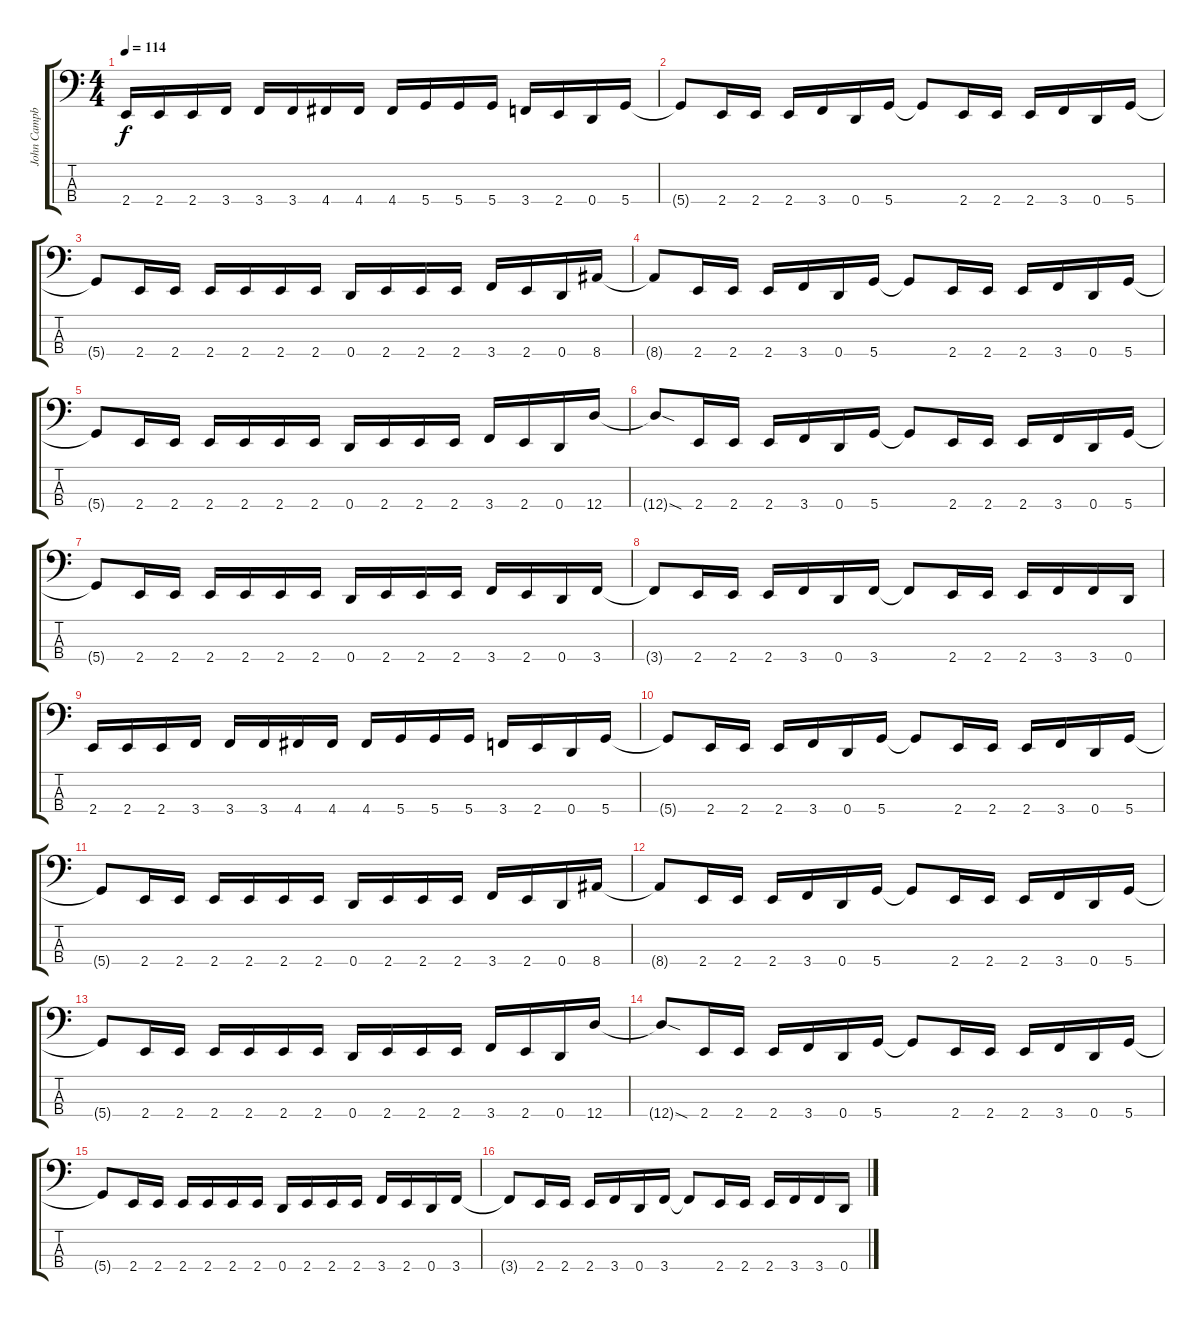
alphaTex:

\track ("John Campbell (Bass)" "John Campb") {instrument electricbassfinger}
\staff {score tabs}
\tuning (G2 D2 A1 D1) {hide}
\ts (4 4)
\tempo 114
\clef f4
\ks c
2.4.16{dy f} 2.4.16 2.4.16 3.4.16 3.4.16 3.4.16 4.4.16 4.4.16 4.4.16 5.4.16 5.4.16 5.4.16 3.4.16 2.4.16 0.4.16 5.4.16 |
5.4{t}.8 2.4.16 2.4.16 2.4.16 3.4.16 0.4.16 5.4.16 5.4{t}.8 2.4.16 2.4.16 2.4.16 3.4.16 0.4.16 5.4.16 |
5.4{t}.8 2.4.16 2.4.16 2.4.16 2.4.16 2.4.16 2.4.16 0.4.16 2.4.16 2.4.16 2.4.16 3.4.16 2.4.16 0.4.16 8.4.16 |
8.4{t}.8 2.4.16 2.4.16 2.4.16 3.4.16 0.4.16 5.4.16 5.4{t}.8 2.4.16 2.4.16 2.4.16 3.4.16 0.4.16 5.4.16 |
5.4{t}.8 2.4.16 2.4.16 2.4.16 2.4.16 2.4.16 2.4.16 0.4.16 2.4.16 2.4.16 2.4.16 3.4.16 2.4.16 0.4.16 12.4.16 |
12.4{sod t}.8 2.4.16 2.4.16 2.4.16 3.4.16 0.4.16 5.4.16 5.4{t}.8 2.4.16 2.4.16 2.4.16 3.4.16 0.4.16 5.4.16 |
5.4{t}.8 2.4.16 2.4.16 2.4.16 2.4.16 2.4.16 2.4.16 0.4.16 2.4.16 2.4.16 2.4.16 3.4.16 2.4.16 0.4.16 3.4.16 |
3.4{t}.8 2.4.16 2.4.16 2.4.16 3.4.16 0.4.16 3.4.16 3.4{t}.8 2.4.16 2.4.16 2.4.16 3.4.16 3.4.16 0.4.16 |
2.4.16 2.4.16 2.4.16 3.4.16 3.4.16 3.4.16 4.4.16 4.4.16 4.4.16 5.4.16 5.4.16 5.4.16 3.4.16 2.4.16 0.4.16 5.4.16 |
5.4{t}.8 2.4.16 2.4.16 2.4.16 3.4.16 0.4.16 5.4.16 5.4{t}.8 2.4.16 2.4.16 2.4.16 3.4.16 0.4.16 5.4.16 |
5.4{t}.8 2.4.16 2.4.16 2.4.16 2.4.16 2.4.16 2.4.16 0.4.16 2.4.16 2.4.16 2.4.16 3.4.16 2.4.16 0.4.16 8.4.16 |
8.4{t}.8 2.4.16 2.4.16 2.4.16 3.4.16 0.4.16 5.4.16 5.4{t}.8 2.4.16 2.4.16 2.4.16 3.4.16 0.4.16 5.4.16 |
5.4{t}.8 2.4.16 2.4.16 2.4.16 2.4.16 2.4.16 2.4.16 0.4.16 2.4.16 2.4.16 2.4.16 3.4.16 2.4.16 0.4.16 12.4.16 |
12.4{sod t}.8 2.4.16 2.4.16 2.4.16 3.4.16 0.4.16 5.4.16 5.4{t}.8 2.4.16 2.4.16 2.4.16 3.4.16 0.4.16 5.4.16 |
5.4{t}.8 2.4.16 2.4.16 2.4.16 2.4.16 2.4.16 2.4.16 0.4.16 2.4.16 2.4.16 2.4.16 3.4.16 2.4.16 0.4.16 3.4.16 |
3.4{t}.8 2.4.16 2.4.16 2.4.16 3.4.16 0.4.16 3.4.16 3.4{t}.8 2.4.16 2.4.16 2.4.16 3.4.16 3.4.16 0.4.16
